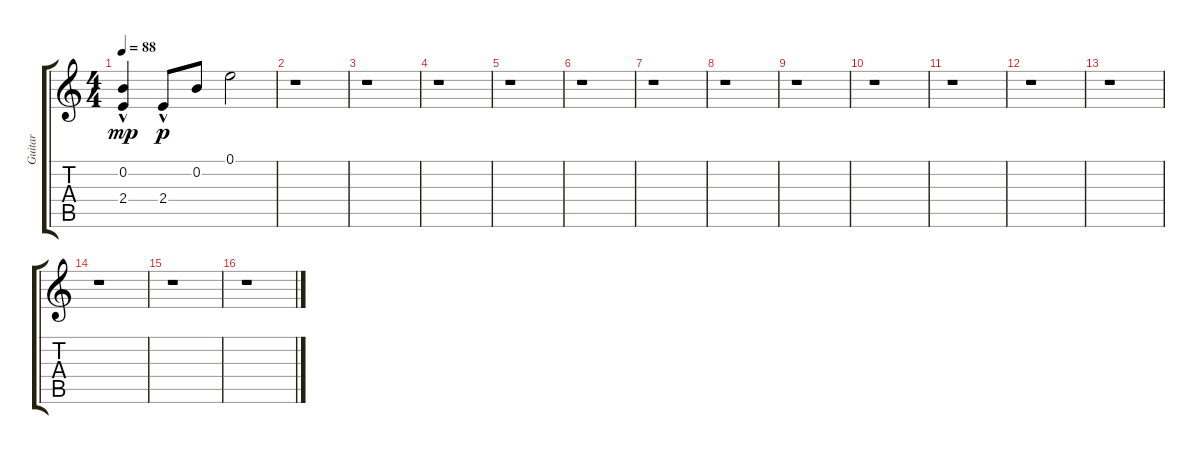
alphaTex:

\track ("Guitar" "Guitar") {instrument acousticguitarnylon}
\staff {score tabs}
\tuning (E4 B3 G3 D3 A2 E2) {hide}
\ts (4 4)
\tempo 88
\clef g2
\ks c
(0.2{hac} 2.4).4{dy mp} 2.4{hac}.8{dy p} 0.2.8 0.1.2 |
r.1 |
r.1 |
r.1 |
r.1 |
r.1 |
r.1 |
r.1 |
r.1 |
r.1 |
r.1 |
r.1 |
r.1 |
r.1 |
r.1 |
r.1
